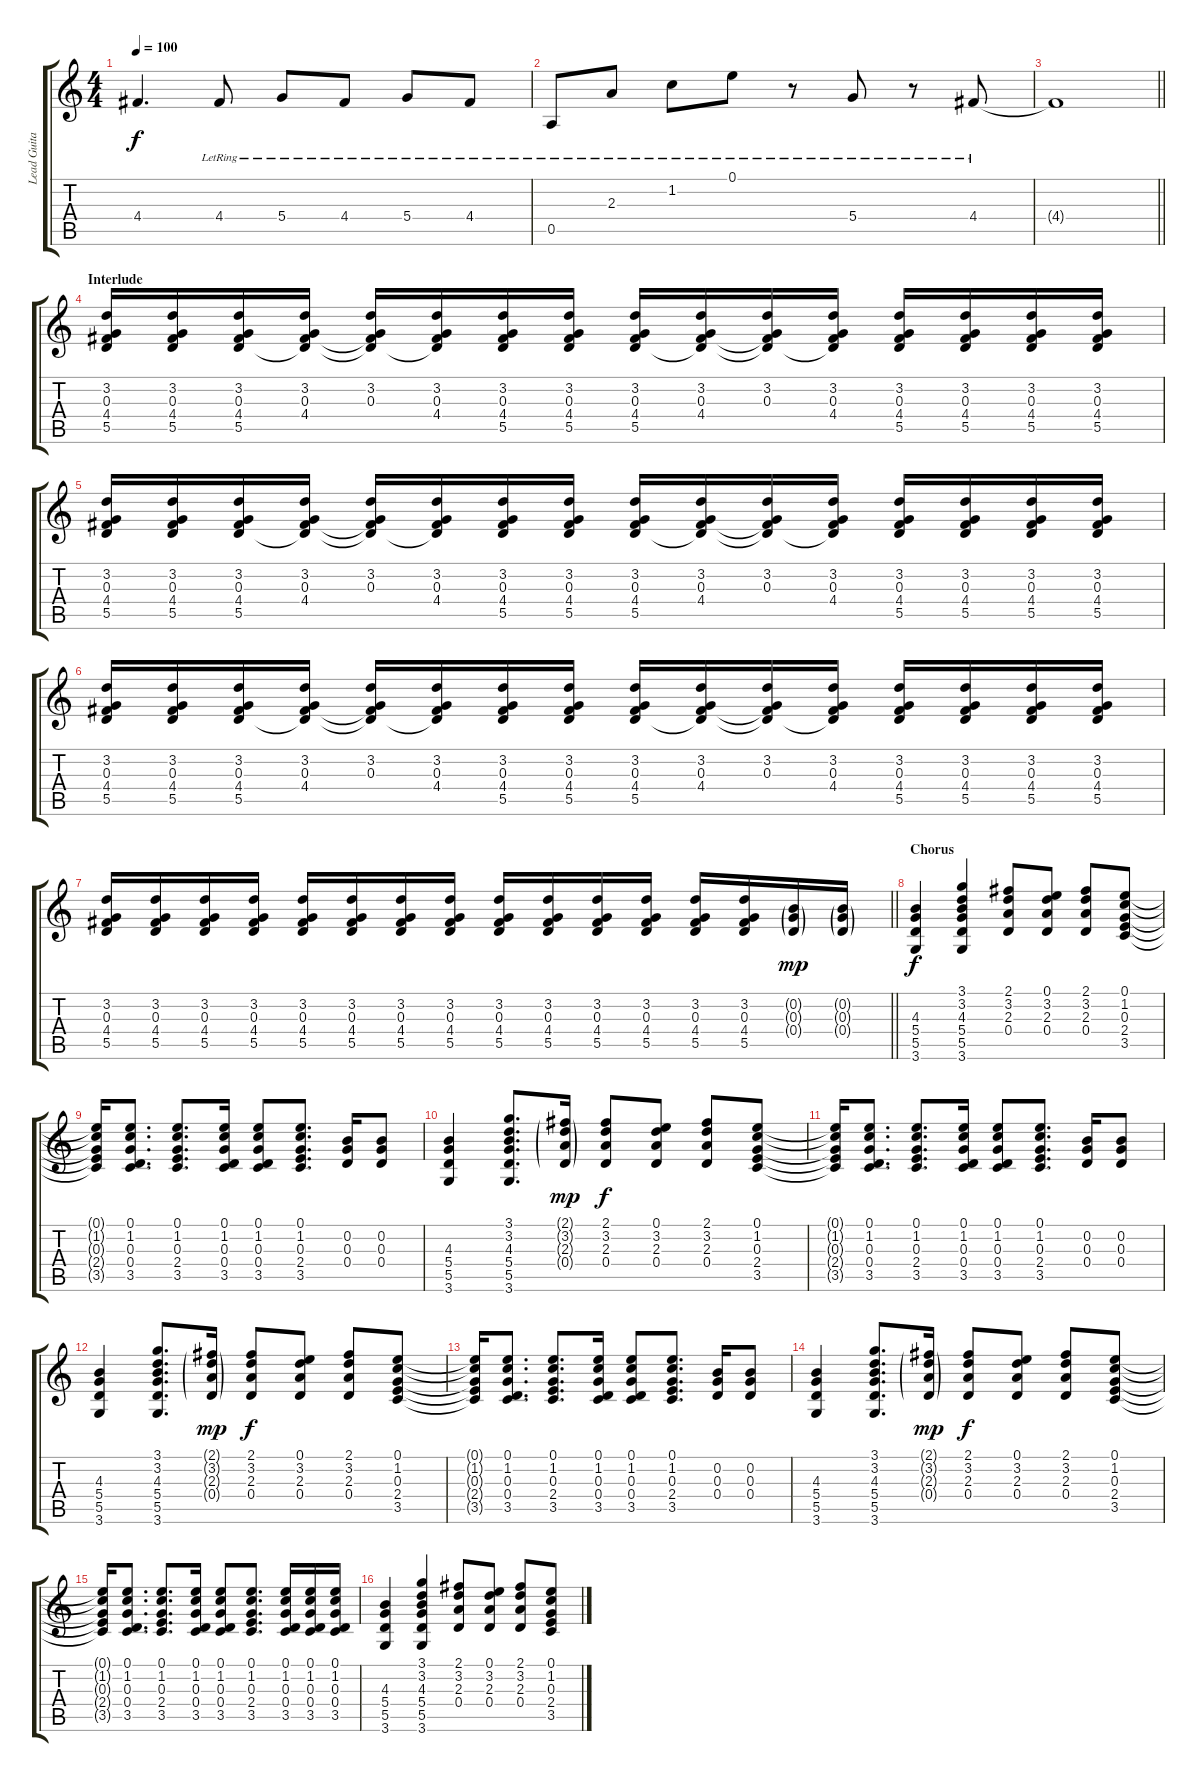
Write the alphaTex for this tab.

\track ("Lead Guitar" "Lead Guita") {instrument distortionguitar}
\staff {score tabs}
\tuning (E4 B3 G3 D3 A2 E2) {hide}
\ts (4 4)
\tempo 100
\clef g2
\ks c
4.4{t}.4{d dy f} 4.4{lr}.8 5.4{lr}.8 4.4{lr}.8 5.4{lr}.8 4.4{lr}.8 |
0.5{lr}.8 2.3{lr}.8 1.2{lr}.8 0.1{lr}.8 r.8 5.4{lr}.8 r.8 4.4{lr}.8 |
\barLineRight lightlight
4.4{t}.1 |
\section ("" "Interlude")
(3.2 0.3 4.4 5.5).16 (3.2 0.3 4.4 5.5).16 (3.2 0.3 4.4 5.5).16 (3.2 0.3 4.4 5.5{t}).16 (3.2 0.3 4.4{t} 5.5{t}).16 (3.2 0.3 4.4 5.5{t}).16 (3.2 0.3 4.4 5.5).16 (3.2 0.3 4.4 5.5).16 (3.2 0.3 4.4 5.5).16 (3.2 0.3 4.4 5.5{t}).16 (3.2 0.3 4.4{t} 5.5{t}).16 (3.2 0.3 4.4 5.5{t}).16 (3.2 0.3 4.4 5.5).16 (3.2 0.3 4.4 5.5).16 (3.2 0.3 4.4 5.5).16 (3.2 0.3 4.4 5.5).16 |
(3.2 0.3 4.4 5.5).16 (3.2 0.3 4.4 5.5).16 (3.2 0.3 4.4 5.5).16 (3.2 0.3 4.4 5.5{t}).16 (3.2 0.3 4.4{t} 5.5{t}).16 (3.2 0.3 4.4 5.5{t}).16 (3.2 0.3 4.4 5.5).16 (3.2 0.3 4.4 5.5).16 (3.2 0.3 4.4 5.5).16 (3.2 0.3 4.4 5.5{t}).16 (3.2 0.3 4.4{t} 5.5{t}).16 (3.2 0.3 4.4 5.5{t}).16 (3.2 0.3 4.4 5.5).16 (3.2 0.3 4.4 5.5).16 (3.2 0.3 4.4 5.5).16 (3.2 0.3 4.4 5.5).16 |
(3.2 0.3 4.4 5.5).16 (3.2 0.3 4.4 5.5).16 (3.2 0.3 4.4 5.5).16 (3.2 0.3 4.4 5.5{t}).16 (3.2 0.3 4.4{t} 5.5{t}).16 (3.2 0.3 4.4 5.5{t}).16 (3.2 0.3 4.4 5.5).16 (3.2 0.3 4.4 5.5).16 (3.2 0.3 4.4 5.5).16 (3.2 0.3 4.4 5.5{t}).16 (3.2 0.3 4.4{t} 5.5{t}).16 (3.2 0.3 4.4 5.5{t}).16 (3.2 0.3 4.4 5.5).16 (3.2 0.3 4.4 5.5).16 (3.2 0.3 4.4 5.5).16 (3.2 0.3 4.4 5.5).16 |
\barLineRight lightlight
(3.2 0.3 4.4 5.5).16 (3.2 0.3 4.4 5.5).16 (3.2 0.3 4.4 5.5).16 (3.2 0.3 4.4 5.5).16 (3.2 0.3 4.4 5.5).16 (3.2 0.3 4.4 5.5).16 (3.2 0.3 4.4 5.5).16 (3.2 0.3 4.4 5.5).16 (3.2 0.3 4.4 5.5).16 (3.2 0.3 4.4 5.5).16 (3.2 0.3 4.4 5.5).16 (3.2 0.3 4.4 5.5).16 (3.2 0.3 4.4 5.5).16 (3.2 0.3 4.4 5.5).16 (0.2{g} 0.3{g} 0.4{g}).16{dy mp} (0.2{g} 0.3{g} 0.4{g}).16 |
\section ("" "Chorus")
(4.3 5.4 5.5 3.6).4{dy f} (3.1 3.2 4.3 5.4 5.5 3.6).4 (2.1 3.2 2.3 0.4).8 (0.1 3.2 2.3 0.4).8 (2.1 3.2 2.3 0.4).8 (0.1 1.2 0.3 2.4 3.5).8 |
(0.1{t} 1.2{t} 0.3{t} 2.4{t} 3.5{t}).16 (0.1 1.2 0.3 0.4 3.5).8{d} (0.1 1.2 0.3 2.4 3.5).8{d} (0.1 1.2 0.3 0.4 3.5).16 (0.1 1.2 0.3 0.4 3.5).8 (0.1 1.2 0.3 2.4 3.5).8{d} (0.2 0.3 0.4).16 (0.2 0.3 0.4).8 |
(4.3 5.4 5.5 3.6).4 (3.1 3.2 4.3 5.4 5.5 3.6).8{d} (2.1{g} 3.2{g} 2.3{g} 0.4{g}).16{dy mp} (2.1 3.2 2.3 0.4).8{dy f} (0.1 3.2 2.3 0.4).8 (2.1 3.2 2.3 0.4).8 (0.1 1.2 0.3 2.4 3.5).8 |
(0.1{t} 1.2{t} 0.3{t} 2.4{t} 3.5{t}).16 (0.1 1.2 0.3 0.4 3.5).8{d} (0.1 1.2 0.3 2.4 3.5).8{d} (0.1 1.2 0.3 0.4 3.5).16 (0.1 1.2 0.3 0.4 3.5).8 (0.1 1.2 0.3 2.4 3.5).8{d} (0.2 0.3 0.4).16 (0.2 0.3 0.4).8 |
(4.3 5.4 5.5 3.6).4 (3.1 3.2 4.3 5.4 5.5 3.6).8{d} (2.1{g} 3.2{g} 2.3{g} 0.4{g}).16{dy mp} (2.1 3.2 2.3 0.4).8{dy f} (0.1 3.2 2.3 0.4).8 (2.1 3.2 2.3 0.4).8 (0.1 1.2 0.3 2.4 3.5).8 |
(0.1{t} 1.2{t} 0.3{t} 2.4{t} 3.5{t}).16 (0.1 1.2 0.3 0.4 3.5).8{d} (0.1 1.2 0.3 2.4 3.5).8{d} (0.1 1.2 0.3 0.4 3.5).16 (0.1 1.2 0.3 0.4 3.5).8 (0.1 1.2 0.3 2.4 3.5).8{d} (0.2 0.3 0.4).16 (0.2 0.3 0.4).8 |
(4.3 5.4 5.5 3.6).4 (3.1 3.2 4.3 5.4 5.5 3.6).8{d} (2.1{g} 3.2{g} 2.3{g} 0.4{g}).16{dy mp} (2.1 3.2 2.3 0.4).8{dy f} (0.1 3.2 2.3 0.4).8 (2.1 3.2 2.3 0.4).8 (0.1 1.2 0.3 2.4 3.5).8 |
(0.1{t} 1.2{t} 0.3{t} 2.4{t} 3.5{t}).16 (0.1 1.2 0.3 0.4 3.5).8{d} (0.1 1.2 0.3 2.4 3.5).8{d} (0.1 1.2 0.3 0.4 3.5).16 (0.1 1.2 0.3 0.4 3.5).8 (0.1 1.2 0.3 2.4 3.5).8{d} (0.1 1.2 0.3 0.4 3.5).16 (0.1 1.2 0.3 0.4 3.5).16 (0.1 1.2 0.3 0.4 3.5).16 |
(4.3 5.4 5.5 3.6).4 (3.1 3.2 4.3 5.4 5.5 3.6).4 (2.1 3.2 2.3 0.4).8 (0.1 3.2 2.3 0.4).8 (2.1 3.2 2.3 0.4).8 (0.1 1.2 0.3 2.4 3.5).8
